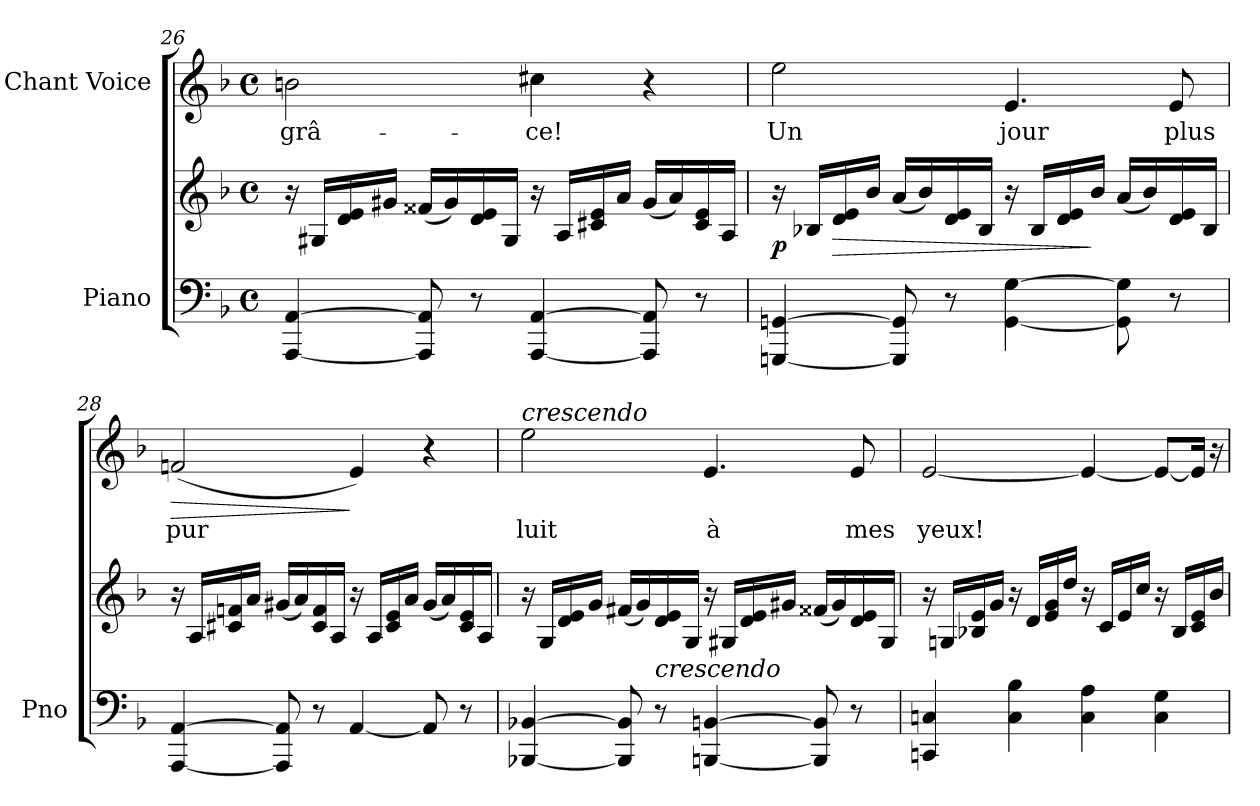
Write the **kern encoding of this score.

**kern	**kern	**dynam	**kern	**text	**dynam
*part2	*part2	*part2	*part1	*part1	*part1
*staff3	*staff2	*staff2/3	*staff1	*staff1	*staff1
*I"Piano	*	*	*I"Chant Voice	*	*
*I'Pno	*	*	*	*	*
*clefF4	*clefG2	*	*clefG2	*	*
*k[b-]	*k[b-]	*	*k[b-]	*	*
*M4/4	*M4/4	*	*M4/4	*	*
*met(c)	*met(c)	*	*met(c)	*	*
=26	=26	=26	=26	=26	=26
[4AAA/ [4AA/	16r	.	2bn\	grâ-	.
.	16G#X/LL	.	.	.	.
.	16d/ 16e/	.	.	.	.
.	16g#X/JJ	.	.	.	.
8AAA/] 8AA/]	(16f##X/LL	.	.	.	.
.	16g#/)	.	.	.	.
8r	16d/ 16e/	.	.	.	.
.	16G#/JJ	.	.	.	.
[4AAA/ [4AA/	16r	.	4cc#X\	-ce!	.
.	16A/LL	.	.	.	.
.	16c#X/ 16e/	.	.	.	.
.	16a/JJ	.	.	.	.
8AAA/] 8AA/]	(16g#/LL	.	4r	.	.
.	16a/)	.	.	.	.
8r	16c#/ 16e/	.	.	.	.
.	16A/JJ	.	.	.	.
=27	=27	=27	=27	=27	=27
!	!	!LO:DY:b	!	!	!
[4GGGn/ [4GGn/	16r	p	2ee\	Un	.
.	16B-X/LL	.	.	.	.
!	!	!LO:HP:b	!	!	!
.	16d/ 16e/	>	.	.	.
.	16b-/JJ	.	.	.	.
8GGG/] 8GG/]	(16a/LL	.	.	.	.
.	16b-/)	.	.	.	.
8r	16d/ 16e/	.	.	.	.
.	16B-/JJ	.	.	.	.
[4GG\ [4G\	16r	.	4.e/	jour	.
.	16B-/LL	.	.	.	.
.	16d/ 16e/	.	.	.	.
.	16b-/JJ	]	.	.	.
8GG\] 8G\]	(16a/LL	.	.	.	.
.	16b-/)	.	.	.	.
8r	16d/ 16e/	.	8e/	plus	.
.	16B-/JJ	.	.	.	.
=28	=28	=28	=28	=28	=28
!	!	!	!	!	!LO:HP:b
[4AAA/ [4AA/	16r	.	(2fn/	pur	>
.	16A/LL	.	.	.	.
.	16c#X/ 16fn/	.	.	.	.
.	16a/JJ	.	.	.	.
8AAA/] 8AA/]	(16g#X/LL	.	.	.	.
.	16a/)	.	.	.	.
8r	16c#/ 16f/	.	.	.	.
.	16A/JJ	.	.	.	.
[4AA/	16r	.	4e/)	.	]
.	16A/LL	.	.	.	.
.	16c#/ 16e/	.	.	.	.
.	16a/JJ	.	.	.	.
8AA/]	(16g#/LL	.	4r	.	.
.	16a/)	.	.	.	.
8r	16c#/ 16e/	.	.	.	.
.	16A/JJ	.	.	.	.
=29	=29	=29	=29	=29	=29
!	!	!	!LO:TX:a:i:t=crescendo	!	!
[4BBB-X/ [4BB-X/	16r	.	2ee\	luit	.
.	16G/LL	.	.	.	.
.	16d/ 16e/	.	.	.	.
.	16g/JJ	.	.	.	.
8BBB-/] 8BB-/]	(16f#X/LL	.	.	.	.
.	16g/)	.	.	.	.
!	!LO:TX:b:i:t=crescendo	!	!	!	!
8r	16d/ 16e/	.	.	.	.
.	16G/JJ	.	.	.	.
[4BBBn/ [4BBn/	16r	.	4.e/	à	.
.	16G#X/LL	.	.	.	.
.	16d/ 16e/	.	.	.	.
.	16g#X/JJ	.	.	.	.
8BBB/] 8BB/]	(16f##X/LL	.	.	.	.
.	16g#/)	.	.	.	.
8r	16d/ 16e/	.	8e/	mes	.
.	16G#/JJ	.	.	.	.
=30	=30	=30	=30	=30	=30
4CCn/ 4Cn/	16r	.	[2e/	yeux!	.
.	16Gn/LL	.	.	.	.
.	16B-X/ 16e/	.	.	.	.
.	16g/JJ	.	.	.	.
4C\ 4B-\	16r	.	.	.	.
.	16d/LL	.	.	.	.
.	16e/ 16g/	.	.	.	.
.	16dd/JJ	.	.	.	.
4C\ 4A\	16r	.	4e/_	.	.
.	16c/LL	.	.	.	.
.	16e/	.	.	.	.
.	16cc/JJ	.	.	.	.
4C\ 4G\	16r	.	8e/L_	.	.
.	16B-/LL	.	.	.	.
.	16c/ 16e/	.	16e/Jk]	.	.
.	16b-/JJ	.	16r	.	.
=	=	=	=	=	=
*-	*-	*-	*-	*-	*-
